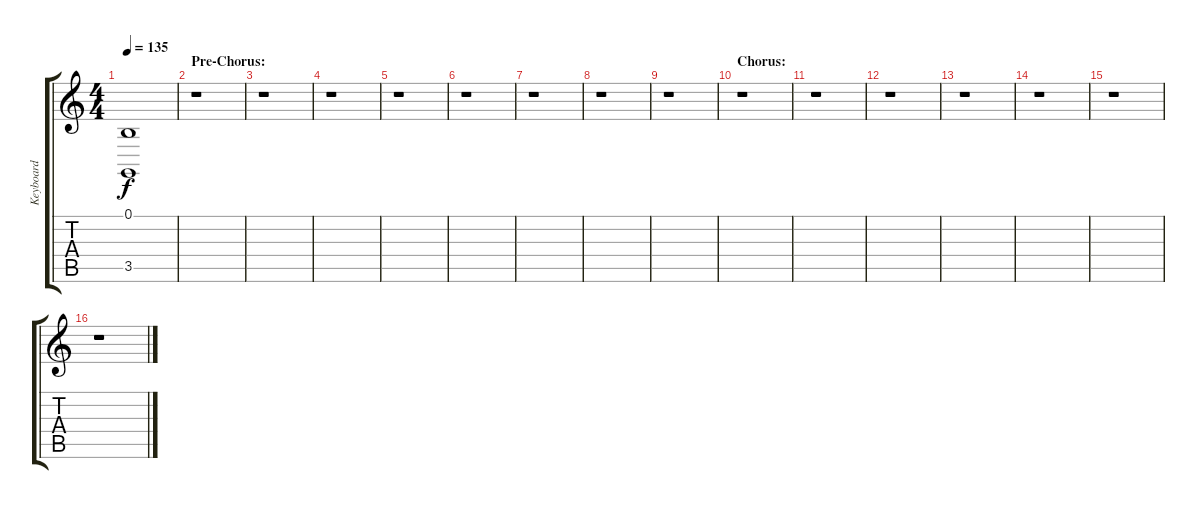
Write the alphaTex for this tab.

\track ("Keyboard" "Keyboard") {instrument stringensemble2}
\staff {score tabs}
\tuning (B3 Gb3 D3 A2 E2 B1) {hide}
\ts (4 4)
\tempo 135
\clef g2
\ks c
(0.1{t} 3.5{t}).1{dy f} |
\section ("" "Pre-Chorus:")
r.1 |
r.1 |
r.1 |
r.1 |
r.1 |
r.1 |
r.1 |
r.1 |
\section ("" "Chorus:")
r.1 |
r.1 |
r.1 |
r.1 |
r.1 |
r.1 |
r.1
